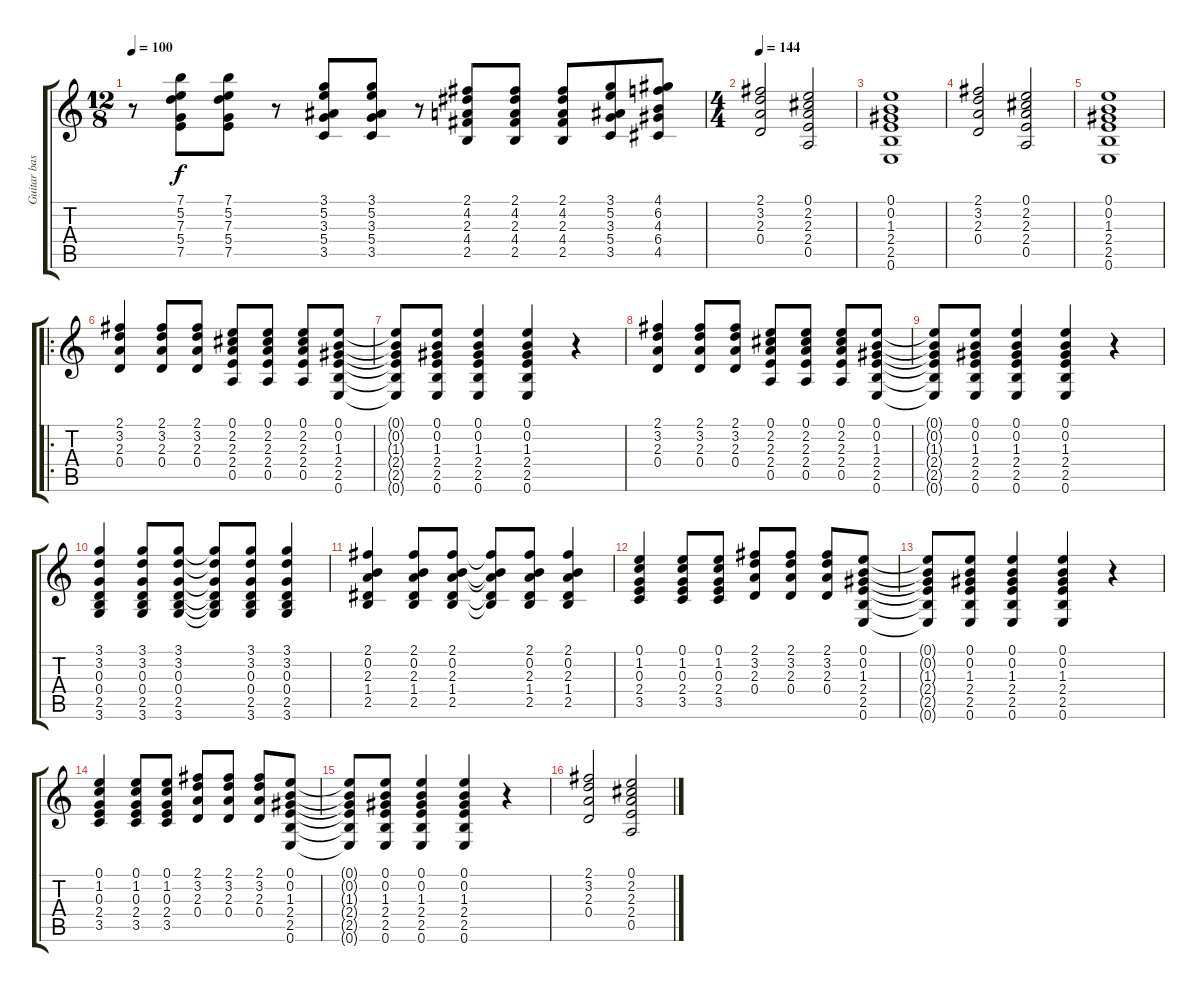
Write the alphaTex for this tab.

\track ("Guitar bass" "Guitar bas") {instrument acousticguitarsteel}
\staff {score tabs}
\tuning (E4 B3 G3 D3 A2 E2) {hide}
\ts (12 8)
\tempo 100
\clef g2
\ks c
r.8{dy f} (7.1 5.2 7.3 5.4 7.5).8 (7.1 5.2 7.3 5.4 7.5).8 r.8 (3.1 5.2 3.3 5.4 3.5).8 (3.1 5.2 3.3 5.4 3.5).8 r.8 (2.1 4.2 2.3 4.4 2.5).8 (2.1 4.2 2.3 4.4 2.5).8 (2.1 4.2 2.3 4.4 2.5).8 (3.1 5.2 3.3 5.4 3.5).8 (4.1 6.2 4.3 6.4 4.5).8 |
\ts (4 4)
\tempo 144
(2.1 3.2 2.3 0.4).2{volume 12 instrument acousticguitarsteel} (0.1 2.2 2.3 2.4 0.5).2 |
(0.1 0.2 1.3 2.4 2.5 0.6).1 |
(2.1 3.2 2.3 0.4).2{volume 12} (0.1 2.2 2.3 2.4 0.5).2 |
(0.1 0.2 1.3 2.4 2.5 0.6).1 |
\ro
(2.1 3.2 2.3 0.4).4{volume 9} (2.1 3.2 2.3 0.4).8 (2.1 3.2 2.3 0.4).8 (0.1 2.2 2.3 2.4 0.5).8 (0.1 2.2 2.3 2.4 0.5).8 (0.1 2.2 2.3 2.4 0.5).8 (0.1 0.2 1.3 2.4 2.5 0.6).8 |
(0.1{t} 0.2{t} 1.3{t} 2.4{t} 2.5{t} 0.6{t}).8 (0.1 0.2 1.3 2.4 2.5 0.6).8 (0.1 0.2 1.3 2.4 2.5 0.6).4 (0.1 0.2 1.3 2.4 2.5 0.6).4 r.4 |
(2.1 3.2 2.3 0.4).4{volume 9} (2.1 3.2 2.3 0.4).8 (2.1 3.2 2.3 0.4).8 (0.1 2.2 2.3 2.4 0.5).8 (0.1 2.2 2.3 2.4 0.5).8 (0.1 2.2 2.3 2.4 0.5).8 (0.1 0.2 1.3 2.4 2.5 0.6).8 |
(0.1{t} 0.2{t} 1.3{t} 2.4{t} 2.5{t} 0.6{t}).8 (0.1 0.2 1.3 2.4 2.5 0.6).8 (0.1 0.2 1.3 2.4 2.5 0.6).4 (0.1 0.2 1.3 2.4 2.5 0.6).4 r.4 |
(3.1 3.2 0.3 0.4 2.5 3.6).4 (3.1 3.2 0.3 0.4 2.5 3.6).8 (3.1 3.2 0.3 0.4 2.5 3.6).8 (3.1{t} 3.2{t} 0.3{t} 0.4{t} 2.5{t} 3.6{t}).8 (3.1 3.2 0.3 0.4 2.5 3.6).8 (3.1 3.2 0.3 0.4 2.5 3.6).4 |
(2.1 0.2 2.3 1.4 2.5).4 (2.1 0.2 2.3 1.4 2.5).8 (2.1 0.2 2.3 1.4 2.5).8 (2.1{t} 0.2{t} 2.3{t} 1.4{t} 2.5{t}).8 (2.1 0.2 2.3 1.4 2.5).8 (2.1 0.2 2.3 1.4 2.5).4 |
(0.1 1.2 0.3 2.4 3.5).4 (0.1 1.2 0.3 2.4 3.5).8 (0.1 1.2 0.3 2.4 3.5).8 (2.1 3.2 2.3 0.4).8 (2.1 3.2 2.3 0.4).8 (2.1 3.2 2.3 0.4).8 (0.1 0.2 1.3 2.4 2.5 0.6).8 |
(0.1{t} 0.2{t} 1.3{t} 2.4{t} 2.5{t} 0.6{t}).8 (0.1 0.2 1.3 2.4 2.5 0.6).8 (0.1 0.2 1.3 2.4 2.5 0.6).4 (0.1 0.2 1.3 2.4 2.5 0.6).4 r.4 |
(0.1 1.2 0.3 2.4 3.5).4 (0.1 1.2 0.3 2.4 3.5).8 (0.1 1.2 0.3 2.4 3.5).8 (2.1 3.2 2.3 0.4).8 (2.1 3.2 2.3 0.4).8 (2.1 3.2 2.3 0.4).8 (0.1 0.2 1.3 2.4 2.5 0.6).8 |
(0.1{t} 0.2{t} 1.3{t} 2.4{t} 2.5{t} 0.6{t}).8 (0.1 0.2 1.3 2.4 2.5 0.6).8 (0.1 0.2 1.3 2.4 2.5 0.6).4 (0.1 0.2 1.3 2.4 2.5 0.6).4 r.4 |
(2.1 3.2 2.3 0.4).2{volume 12} (0.1 2.2 2.3 2.4 0.5).2
